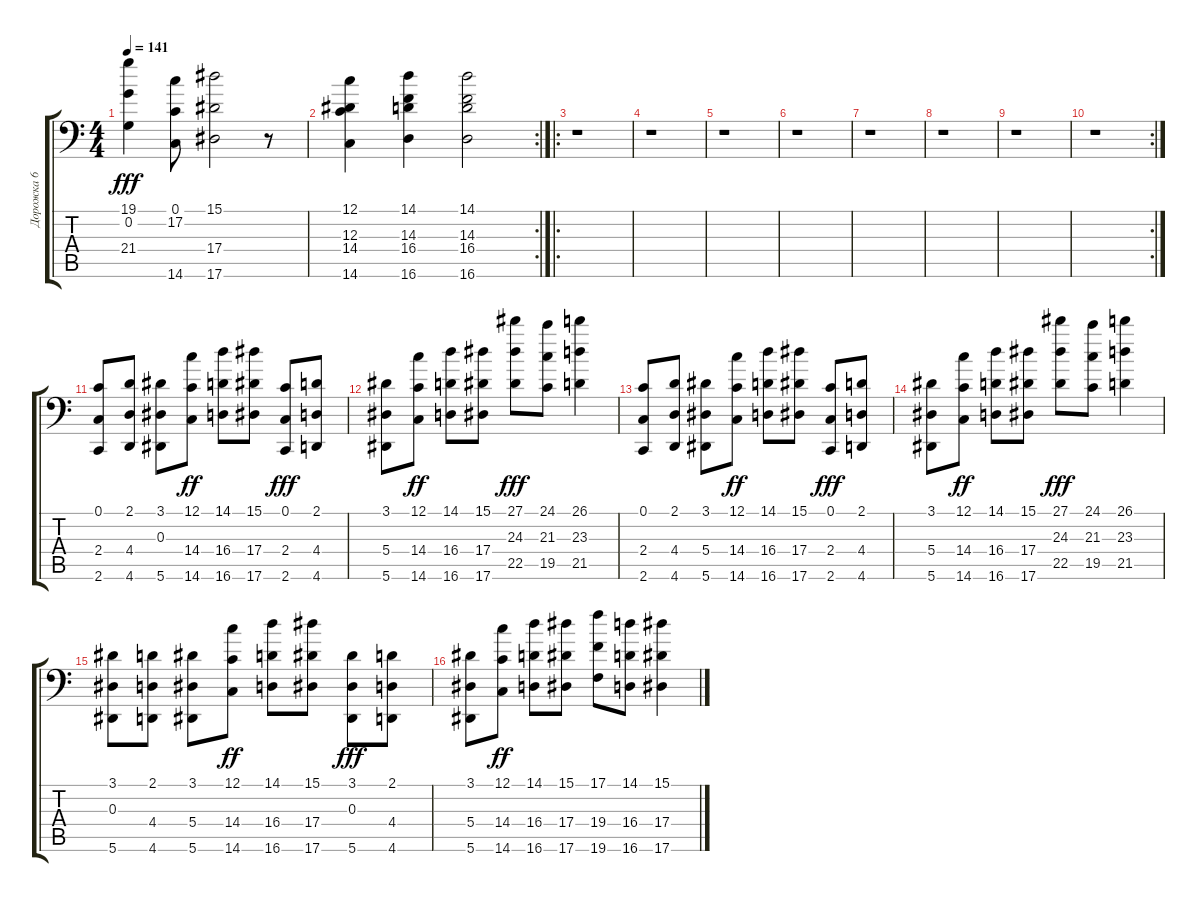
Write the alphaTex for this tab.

\track ("Дорожка 6" "Дорожка 6") {solo instrument stringensemble1}
\staff {score tabs}
\tuning (C4 G3 Eb3 Bb2 F2 Bb1) {hide}
\ts (4 4)
\tempo 141
\clef f4
\ks c
(19.1 0.2 21.4).4{dy fff} (0.1 17.2 14.6).8 (15.1 17.4 17.6).2 r.8 |
\rc 2
(12.1 12.3 14.4 14.6).4 (14.1 14.3 16.4 16.6).4 (14.1 14.3 16.4 16.6).2 |
\ro
r.1 |
r.1 |
r.1 |
r.1 |
r.1 |
r.1 |
r.1 |
\rc 2
r.1 |
(0.1 2.4 2.6).8 (2.1 4.4 4.6).8 (3.1 0.3 5.6).8 (12.1 14.4 14.6).8{dy ff} (14.1 16.4 16.6).8 (15.1 17.4 17.6).8 (0.1 2.4 2.6).8{dy fff} (2.1 4.4 4.6).8 |
(3.1 5.4 5.6).8 (12.1 14.4 14.6).8{dy ff} (14.1 16.4 16.6).8 (15.1 17.4 17.6).8 (27.1 24.3 22.5).8{dy fff} (24.1 21.3 19.5).8 (26.1 23.3 21.5).4 |
(0.1 2.4 2.6).8 (2.1 4.4 4.6).8 (3.1 5.4 5.6).8 (12.1 14.4 14.6).8{dy ff} (14.1 16.4 16.6).8 (15.1 17.4 17.6).8 (0.1 2.4 2.6).8{dy fff} (2.1 4.4 4.6).8 |
(3.1 5.4 5.6).8 (12.1 14.4 14.6).8{dy ff} (14.1 16.4 16.6).8 (15.1 17.4 17.6).8 (27.1 24.3 22.5).8{dy fff} (24.1 21.3 19.5).8 (26.1 23.3 21.5).4 |
(3.1 0.3 5.6).8 (2.1 4.4 4.6).8 (3.1 5.4 5.6).8 (12.1 14.4 14.6).8{dy ff} (14.1 16.4 16.6).8 (15.1 17.4 17.6).8 (3.1 0.3 5.6).8{dy fff} (2.1 4.4 4.6).8 |
(3.1 5.4 5.6).8 (12.1 14.4 14.6).8{dy ff} (14.1 16.4 16.6).8 (15.1 17.4 17.6).8 (17.1 19.4 19.6).8 (14.1 16.4 16.6).8 (15.1 17.4 17.6).4
